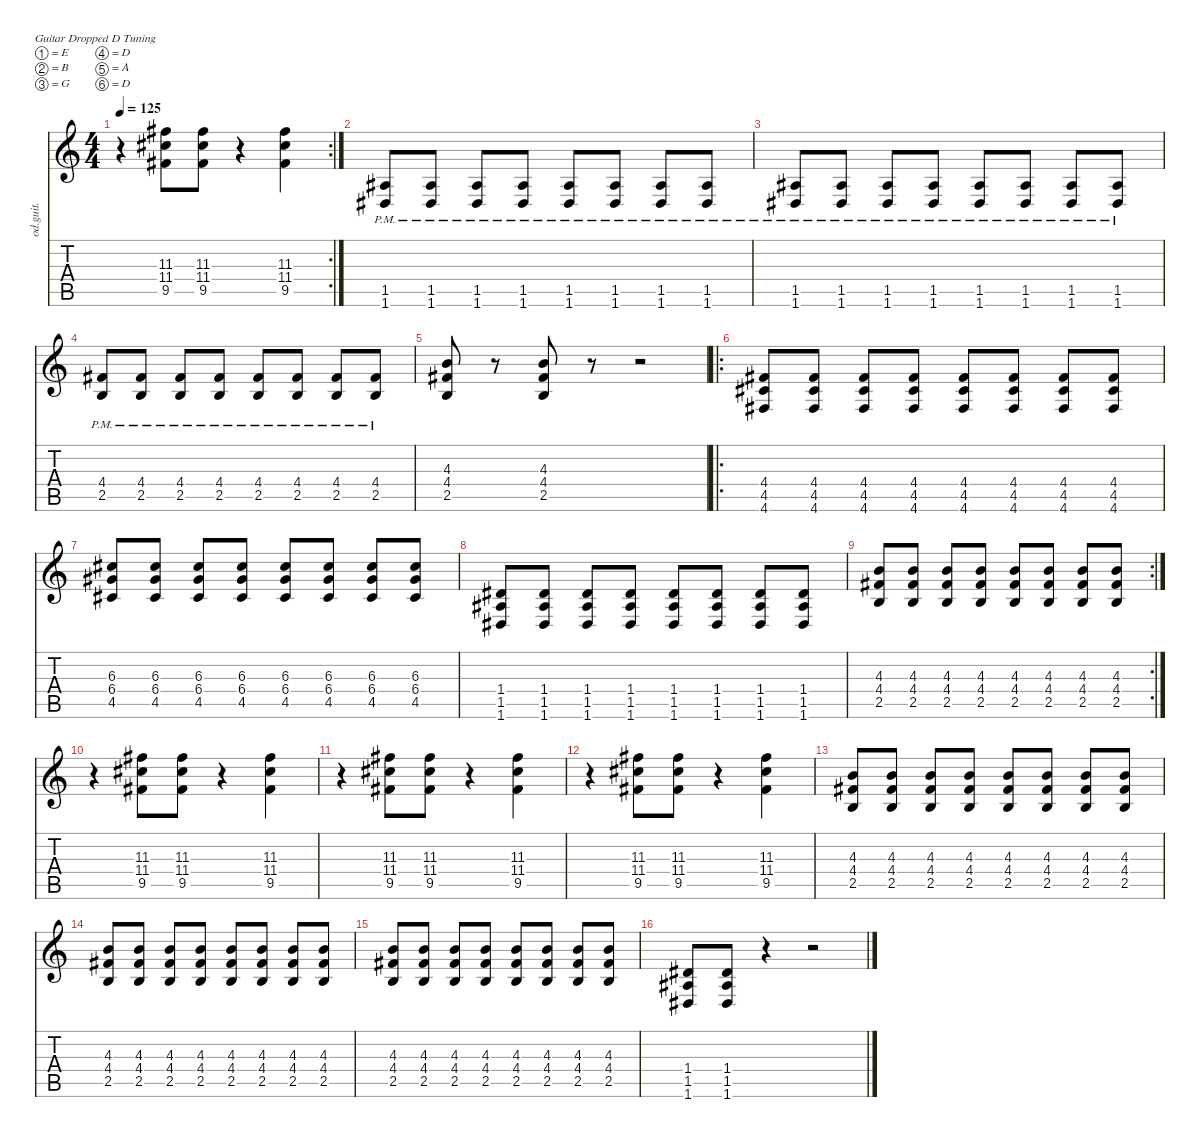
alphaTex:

\defaultSystemsLayout 4
\hideDynamics
\bracketExtendMode nobrackets
\otherSystemsTrackNameOrientation horizontal
\track ("Piste 2" "od.guit.") {instrument overdrivenguitar}
\staff {score tabs}
\tuning (E4 B3 G3 D3 A2 D2)
\rc 2
\ts (4 4)
\tempo 125
\clef g2
\ks c
r.4{dy f} (11.3{acc #} 11.4{acc #} 9.5{acc #}).8 (11.3{acc #} 11.4{acc #} 9.5{acc #}).8 r.4 (11.3{acc #} 11.4{acc #} 9.5{acc #}).4 |
(1.5{pm acc #} 1.6{pm acc #}).8 (1.5{pm acc #} 1.6{pm acc #}).8 (1.5{pm acc #} 1.6{pm acc #}).8 (1.5{pm acc #} 1.6{pm acc #}).8 (1.5{pm acc #} 1.6{pm acc #}).8 (1.5{pm acc #} 1.6{pm acc #}).8 (1.5{pm acc #} 1.6{pm acc #}).8 (1.5{pm acc #} 1.6{pm acc #}).8 |
(1.5{pm acc #} 1.6{pm acc #}).8 (1.5{pm acc #} 1.6{pm acc #}).8 (1.5{pm acc #} 1.6{pm acc #}).8 (1.5{pm acc #} 1.6{pm acc #}).8 (1.5{pm acc #} 1.6{pm acc #}).8 (1.5{pm acc #} 1.6{pm acc #}).8 (1.5{pm acc #} 1.6{pm acc #}).8 (1.5{pm acc #} 1.6{pm acc #}).8 |
(4.4{pm acc #} 2.5{pm}).8 (4.4{pm acc #} 2.5{pm}).8 (4.4{pm acc #} 2.5{pm}).8 (4.4{pm acc #} 2.5{pm}).8 (4.4{pm acc #} 2.5{pm}).8 (4.4{pm acc #} 2.5{pm}).8 (4.4{pm acc #} 2.5{pm}).8 (4.4{pm acc #} 2.5{pm}).8 |
(4.3 4.4{acc #} 2.5).8 r.8 (4.3 4.4{acc #} 2.5).8 r.8 r.2 |
\ro
(4.4{acc #} 4.5{acc #} 4.6{acc #}).8 (4.4{acc #} 4.5{acc #} 4.6{acc #}).8 (4.4{acc #} 4.5{acc #} 4.6{acc #}).8 (4.4{acc #} 4.5{acc #} 4.6{acc #}).8 (4.4{acc #} 4.5{acc #} 4.6{acc #}).8 (4.4{acc #} 4.5{acc #} 4.6{acc #}).8 (4.4{acc #} 4.5{acc #} 4.6{acc #}).8 (4.4{acc #} 4.5{acc #} 4.6{acc #}).8 |
(6.3{acc #} 6.4{acc #} 4.5{acc #}).8 (6.3{acc #} 6.4{acc #} 4.5{acc #}).8 (6.3{acc #} 6.4{acc #} 4.5{acc #}).8 (6.3{acc #} 6.4{acc #} 4.5{acc #}).8 (6.3{acc #} 6.4{acc #} 4.5{acc #}).8 (6.3{acc #} 6.4{acc #} 4.5{acc #}).8 (6.3{acc #} 6.4{acc #} 4.5{acc #}).8 (6.3{acc #} 6.4{acc #} 4.5{acc #}).8 |
(1.4{acc #} 1.5{acc #} 1.6{acc #}).8 (1.4{acc #} 1.5{acc #} 1.6{acc #}).8 (1.4{acc #} 1.5{acc #} 1.6{acc #}).8 (1.4{acc #} 1.5{acc #} 1.6{acc #}).8 (1.4{acc #} 1.5{acc #} 1.6{acc #}).8 (1.4{acc #} 1.5{acc #} 1.6{acc #}).8 (1.4{acc #} 1.5{acc #} 1.6{acc #}).8 (1.4{acc #} 1.5{acc #} 1.6{acc #}).8 |
\rc 2
(4.3 4.4{acc #} 2.5).8 (4.3 4.4{acc #} 2.5).8 (4.3 4.4{acc #} 2.5).8 (4.3 4.4{acc #} 2.5).8 (4.3 4.4{acc #} 2.5).8 (4.3 4.4{acc #} 2.5).8 (4.3 4.4{acc #} 2.5).8 (4.3 4.4{acc #} 2.5).8 |
r.4 (11.3{acc #} 11.4{acc #} 9.5{acc #}).8 (11.3{acc #} 11.4{acc #} 9.5{acc #}).8 r.4 (11.3{acc #} 11.4{acc #} 9.5{acc #}).4 |
r.4 (11.3{acc #} 11.4{acc #} 9.5{acc #}).8 (11.3{acc #} 11.4{acc #} 9.5{acc #}).8 r.4 (11.3{acc #} 11.4{acc #} 9.5{acc #}).4 |
r.4 (11.3{acc #} 11.4{acc #} 9.5{acc #}).8 (11.3{acc #} 11.4{acc #} 9.5{acc #}).8 r.4 (11.3{acc #} 11.4{acc #} 9.5{acc #}).4 |
(4.3 4.4{acc #} 2.5).8 (4.3 4.4{acc #} 2.5).8 (4.3 4.4{acc #} 2.5).8 (4.3 4.4{acc #} 2.5).8 (4.3 4.4{acc #} 2.5).8 (4.3 4.4{acc #} 2.5).8 (4.3 4.4{acc #} 2.5).8 (4.3 4.4{acc #} 2.5).8 |
(4.3 4.4{acc #} 2.5).8 (4.3 4.4{acc #} 2.5).8 (4.3 4.4{acc #} 2.5).8 (4.3 4.4{acc #} 2.5).8 (4.3 4.4{acc #} 2.5).8 (4.3 4.4{acc #} 2.5).8 (4.3 4.4{acc #} 2.5).8 (4.3 4.4{acc #} 2.5).8 |
(4.3 4.4{acc #} 2.5).8 (4.3 4.4{acc #} 2.5).8 (4.3 4.4{acc #} 2.5).8 (4.3 4.4{acc #} 2.5).8 (4.3 4.4{acc #} 2.5).8 (4.3 4.4{acc #} 2.5).8 (4.3 4.4{acc #} 2.5).8 (4.3 4.4{acc #} 2.5).8 |
(1.4{acc #} 1.5{acc #} 1.6{acc #}).8 (1.4{acc #} 1.5{acc #} 1.6{acc #}).8 r.4 r.2
